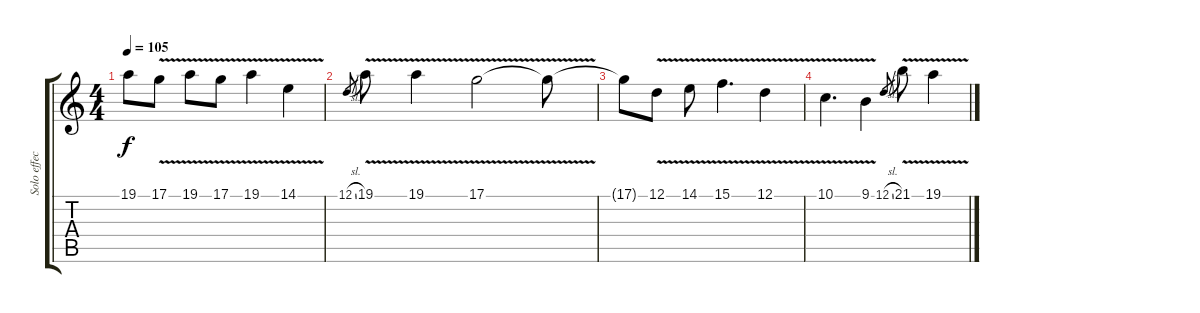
\track ("Solo effects" "Solo effec") {instrument stringensemble1}
\staff {score tabs}
\tuning (D4 A3 F3 C3 G2 D2) {hide}
\ts (4 4)
\tempo 105
\clef g2
\ks c
19.1{t}.8{dy f volume 0} 17.1{v}.8 19.1{v}.8 17.1{v}.8 19.1{v}.4 14.1{v}.4 |
12.1{sl}.8{gr} 19.1{v}.8 19.1{v}.4 17.1{v}.2 17.1{t}.8 |
17.1{t}.8 12.1{v}.8 14.1{v}.8 15.1{v}.4{d} 12.1{v}.4 |
10.1{v}.4{d} 9.1{v}.4 12.1{sl}.8{gr} 21.1{v}.8 19.1{v}.4
